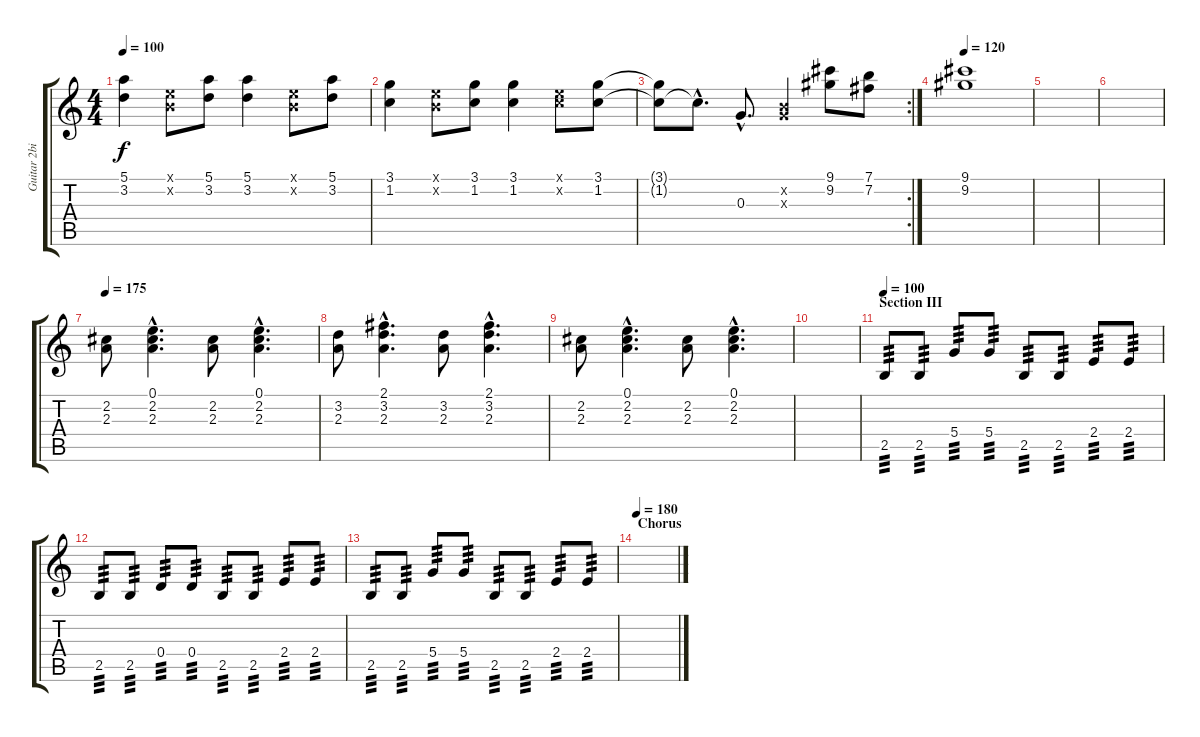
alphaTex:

\track ("Guitar 2bis (accoustic)" "Guitar 2bi") {instrument acousticguitarsteel}
\staff {score tabs}
\tuning (E4 B3 G3 D3 A2 E2) {hide}
\ts (4 4)
\tempo 100
\clef g2
\ks c
(5.1 3.2).4{dy f} (0.1{x} 0.2{x}).8 (5.1 3.2).8 (5.1 3.2).4 (0.1{x} 0.2{x}).8 (5.1 3.2).8 |
(3.1 1.2).4 (0.1{x} 0.2{x}).8 (3.1 1.2).8 (3.1 1.2).4 (0.1{x} 1.2{x}).8 (3.1 1.2).8 |
\rc 2
(3.1{t} 1.2{t}).8 1.2{hac t}.8{d} 0.3{hac}.8{d} (0.2{x} 0.3{x}).4 (9.1 9.2).8 (7.1 7.2).8 |
\tempo 120
(9.1 9.2).1 |
|
|
\tempo 175
(2.2 2.3).8 (0.1{hac} 2.2{hac} 2.3{hac}).4{d} (2.2 2.3).8 (0.1{hac} 2.2{hac} 2.3{hac}).4{d} |
(3.2 2.3).8 (2.1{hac} 3.2{hac} 2.3{hac}).4{d} (3.2 2.3).8 (2.1{hac} 3.2{hac} 2.3{hac}).4{d} |
(2.2 2.3).8 (0.1{hac} 2.2{hac} 2.3{hac}).4{d} (2.2 2.3).8 (0.1{hac} 2.2{hac} 2.3{hac}).4{d} |
|
\section ("" "Section III")
\tempo 120
\tempo 100
2.5.8{tp 3} 2.5.8{tp 3} 5.4.8{tp 3} 5.4.8{tp 3} 2.5.8{tp 3} 2.5.8{tp 3} 2.4.8{tp 3} 2.4.8{tp 3} |
2.5.8{tp 3} 2.5.8{tp 3} 0.4.8{tp 3} 0.4.8{tp 3} 2.5.8{tp 3} 2.5.8{tp 3} 2.4.8{tp 3} 2.4.8{tp 3} |
2.5.8{tp 3} 2.5.8{tp 3} 5.4.8{tp 3} 5.4.8{tp 3} 2.5.8{tp 3} 2.5.8{tp 3} 2.4.8{tp 3} 2.4.8{tp 3} |
\section ("" "Chorus")
\tempo 180
